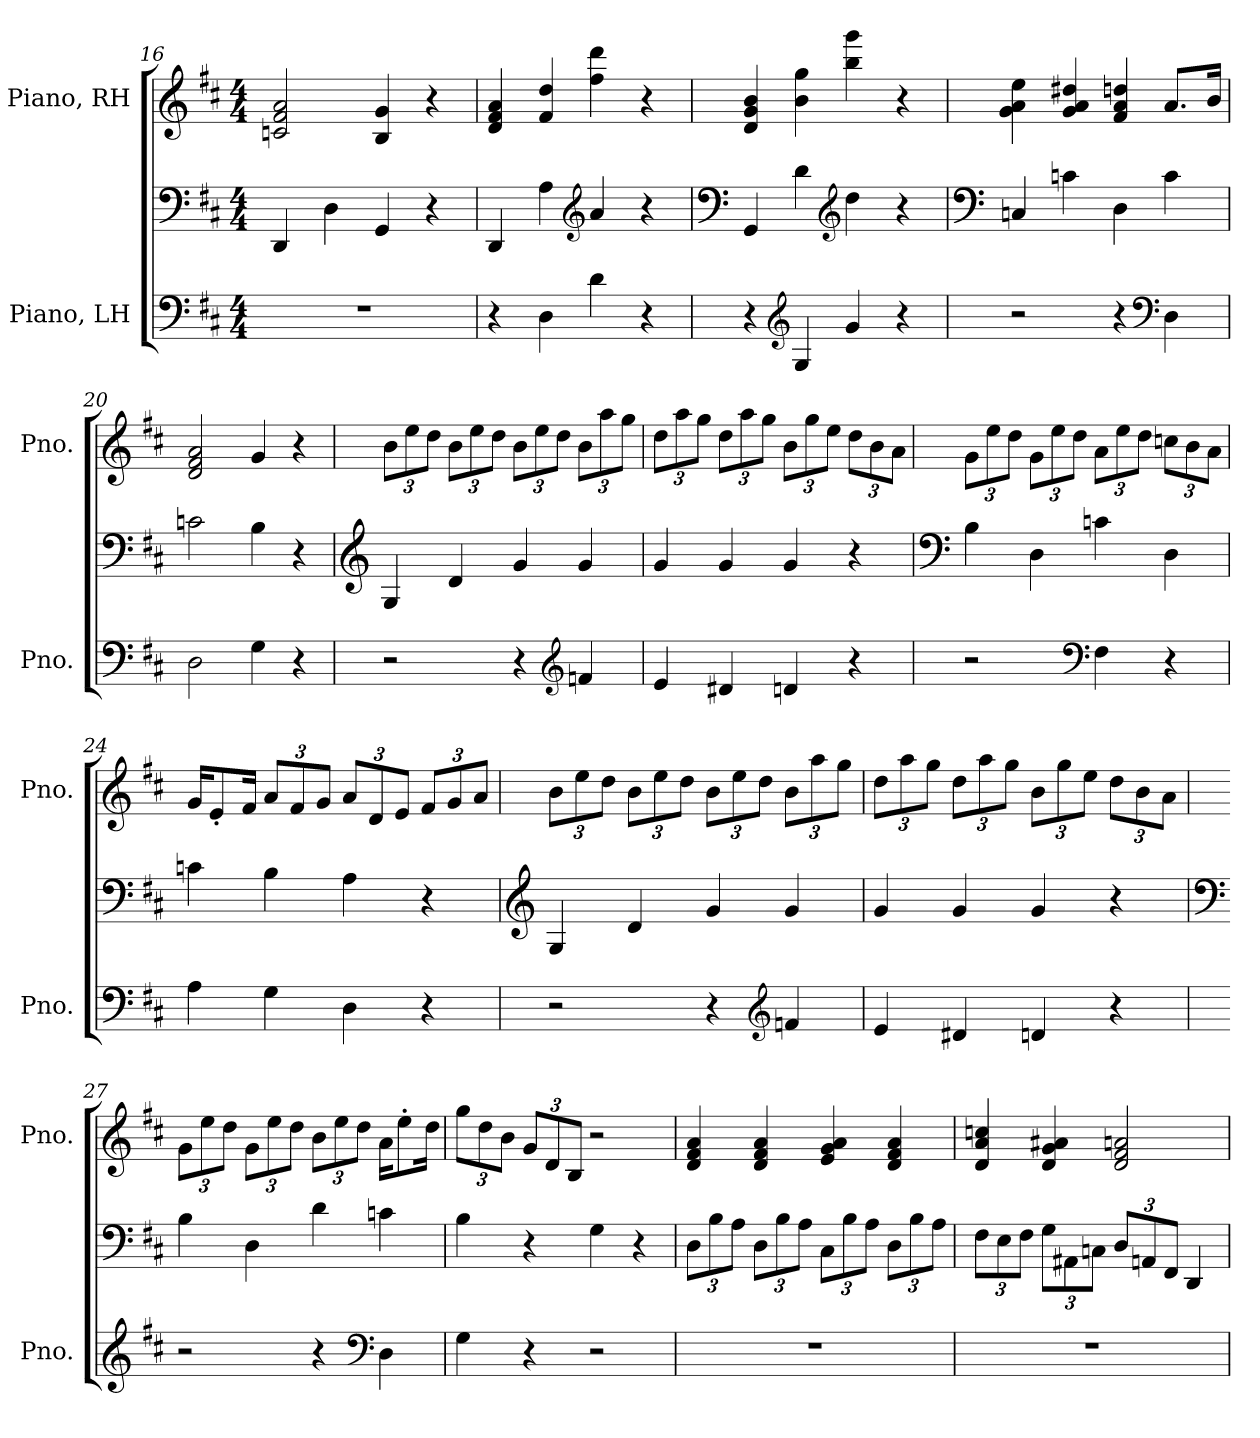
**kern	**kern	**kern
*part2	*part2	*part1
*staff3	*staff2	*staff1
*I"Piano, LH	*	*I"Piano, RH
*I'Pno.	*	*I'Pno.
*clefF4	*clefF4	*clefG2
*k[f#c#]	*k[f#c#]	*k[f#c#]
*M4/4	*M4/4	*M4/4
=16	=16	=16
1r	4DD/	2cn/ 2f#/ 2a/
.	4D\	.
.	4GG/	4B/ 4g/
.	4r	4r
!!LO:LB:g=z
=17	=17	=17
4r	4DD/	4d/ 4f#/ 4a/
4D\	4A\	4f#/ 4dd/
*	*clefG2	*
4d\	4a/	4ff#\ 4ddd\
4r	4r	4r
=18	=18	=18
*	*clefF4	*
4r	4GG/	4d/ 4g/ 4b/
*clefG2	*	*
4G/	4d\	4b\ 4gg\
*	*clefG2	*
4g/	4dd\	4bb\ 4ggg\
4r	4r	4r
=19	=19	=19
*	*clefF4	*
2r	4Cn/	4g\ 4a\ 4ee\
.	4cn\	4g/ 4a/ 4dd#X/
4r	4D\	4f#/ 4a/ 4ddn/
*clefF4	*	*
4D\	4c\	8.a/L
.	.	16b/Jk
=20	=20	=20
2D\	2cn\	2d/ 2f#/ 2a/
4G\	4B\	4g/
4r	4r	4r
!!LO:PB:g=z
=21	=21	=21
*	*clefG2	*
*	*	*Xbrackettup
2r	4G/	12b\L
.	.	12ee\
.	.	12dd\J
.	4d/	12b\L
.	.	12ee\
.	.	12dd\J
4r	4g/	12b\L
.	.	12ee\
.	.	12dd\J
*clefG2	*	*
4fn/	4g/	12b\L
.	.	12aa\
.	.	12gg\J
=22	=22	=22
4e/	4g/	12dd\L
.	.	12aa\
.	.	12gg\J
4d#X/	4g/	12dd\L
.	.	12aa\
.	.	12gg\J
4dn/	4g/	12b\L
.	.	12gg\
.	.	12ee\J
4r	4r	12dd\L
.	.	12b\
.	.	12a\J
=23	=23	=23
*	*clefF4	*
2r	4B\	12g\L
.	.	12ee\
.	.	12dd\J
.	4D\	12g\L
.	.	12ee\
.	.	12dd\J
*clefF4	*	*
4F#\	4cn\	12a\L
.	.	12ee\
.	.	12dd\J
4r	4D\	12ccn\L
.	.	12b\
.	.	12a\J
!!LO:LB:g=z
=24	=24	=24
4A\	4cn\	16g/KL
.	.	8e'/
.	.	16f#/Jk
4G\	4B\	12a/L
.	.	12f#/
.	.	12g/J
4D\	4A\	12a/L
.	.	12d/
.	.	12e/J
4r	4r	12f#/L
.	.	12g/
.	.	12a/J
=25	=25	=25
*	*clefG2	*
2r	4G/	12b\L
.	.	12ee\
.	.	12dd\J
.	4d/	12b\L
.	.	12ee\
.	.	12dd\J
4r	4g/	12b\L
.	.	12ee\
.	.	12dd\J
*clefG2	*	*
4fn/	4g/	12b\L
.	.	12aa\
.	.	12gg\J
=26	=26	=26
4e/	4g/	12dd\L
.	.	12aa\
.	.	12gg\J
4d#X/	4g/	12dd\L
.	.	12aa\
.	.	12gg\J
4dn/	4g/	12b\L
.	.	12gg\
.	.	12ee\J
4r	4r	12dd\L
.	.	12b\
.	.	12a\J
!!LO:LB:g=z
=27	=27	=27
*	*clefF4	*
2r	4B\	12g\L
.	.	12ee\
.	.	12dd\J
.	4D\	12g\L
.	.	12ee\
.	.	12dd\J
4r	4d\	12b\L
.	.	12ee\
.	.	12dd\J
*clefF4	*	*
4D\	4cn\	16a\KL
.	.	8ee'\
.	.	16dd\Jk
=28	=28	=28
4G\	4B\	12gg\L
.	.	12dd\
.	.	12b\J
4r	4r	12g/L
.	.	12d/
.	.	12B/J
2r	4G\	2r
.	4r	.
=29	=29	=29
*	*Xbrackettup	*
1r	12D\L	4d/ 4f#/ 4a/
.	12B\	.
.	12A\J	.
.	12D\L	4d/ 4f#/ 4a/
.	12B\	.
.	12A\J	.
.	12C#\L	4e/ 4g/ 4a/
.	12B\	.
.	12A\J	.
.	12D\L	4d/ 4f#/ 4a/
.	12B\	.
.	12A\J	.
!!LO:LB:g=z
=30	=30	=30
1r	12F#\L	4d/ 4a/ 4ccn/
.	12E\	.
.	12F#\J	.
.	12G\L	4d/ 4g/ 4a#X/
.	12AA#X\	.
.	12Cn\J	.
.	12D/L	2d/ 2f#/ 2an/
.	12AAn/	.
.	12FF#/J	.
.	4DD/	.
=	=	=
*-	*-	*-
